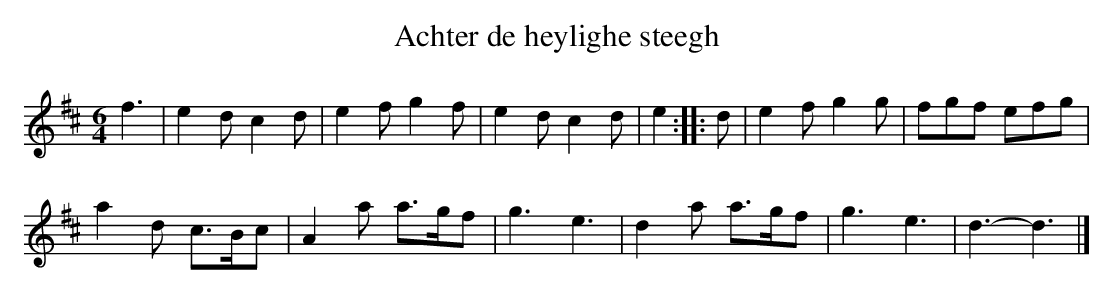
X:1
T:Achter de heylighe steegh
M:6/4
K:Dmaj
f3|e2dc2d|e2fg2f|e2dc2d|e2:||:d|e2fg2g|fgf efg|
a2d c>Bc|A2a a>gf|g3e3|d2a a>gf|g3e3|d3-d3|]
